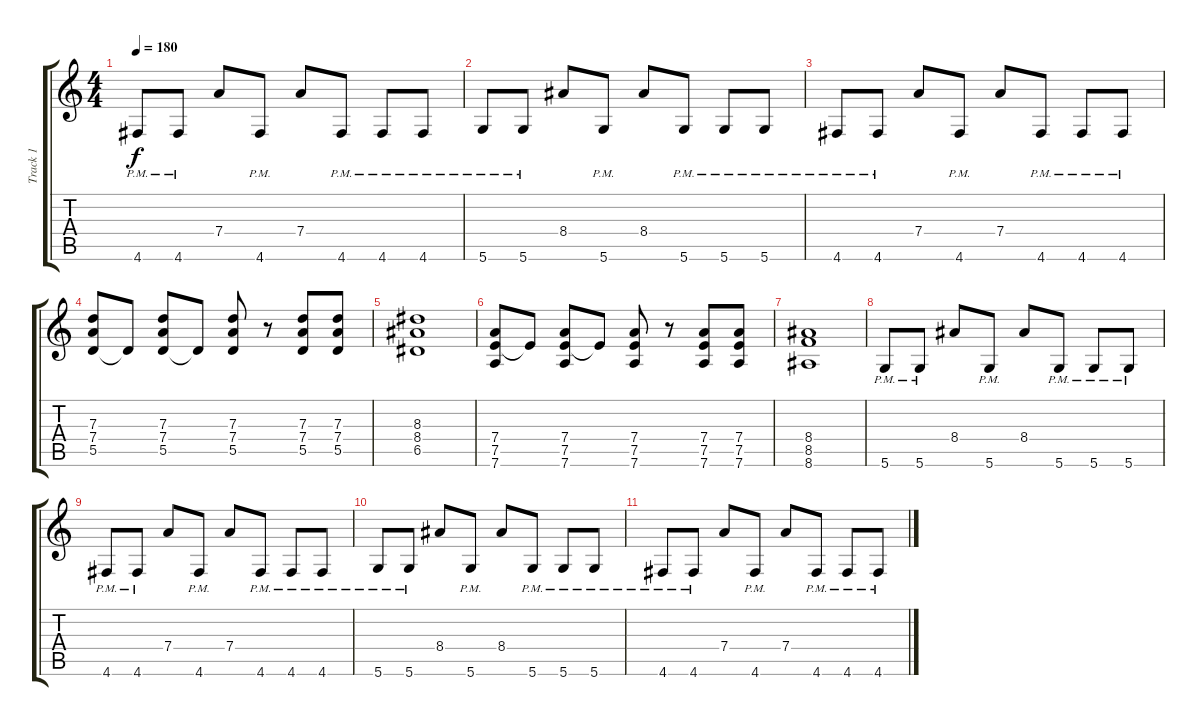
\track ("Track 1" "Track 1") {instrument distortionguitar}
\staff {score tabs}
\tuning (E4 B3 G3 D3 A2 D2) {hide}
\ts (4 4)
\tempo 180
\clef g2
\ks c
4.6{pm}.8{dy f} 4.6{pm}.8 7.4.8 4.6{pm}.8 7.4.8 4.6{pm}.8 4.6{pm}.8 4.6{pm}.8 |
5.6{pm}.8 5.6{pm}.8 8.4.8 5.6{pm}.8 8.4.8 5.6{pm}.8 5.6{pm}.8 5.6{pm}.8 |
4.6{pm}.8 4.6{pm}.8 7.4.8 4.6{pm}.8 7.4.8 4.6{pm}.8 4.6{pm}.8 4.6{pm}.8 |
(7.3 7.4 5.5).8 5.5{t}.8 (7.3 7.4 5.5).8 5.5{t}.8 (7.3 7.4 5.5).8 r.8 (7.3 7.4 5.5).8 (7.3 7.4 5.5).8 |
(8.3 8.4 6.5).1 |
(7.4 7.5 7.6).8 7.5{t}.8 (7.4 7.5 7.6).8 7.5{t}.8 (7.4 7.5 7.6).8 r.8 (7.4 7.5 7.6).8 (7.4 7.5 7.6).8 |
(8.4 8.5 8.6).1 |
5.6{pm}.8 5.6{pm}.8 8.4.8 5.6{pm}.8 8.4.8 5.6{pm}.8 5.6{pm}.8 5.6{pm}.8 |
4.6{pm}.8 4.6{pm}.8 7.4.8 4.6{pm}.8 7.4.8 4.6{pm}.8 4.6{pm}.8 4.6{pm}.8 |
5.6{pm}.8 5.6{pm}.8 8.4.8 5.6{pm}.8 8.4.8 5.6{pm}.8 5.6{pm}.8 5.6{pm}.8 |
4.6{pm}.8 4.6{pm}.8 7.4.8 4.6{pm}.8 7.4.8 4.6{pm}.8 4.6{pm}.8 4.6{pm}.8
